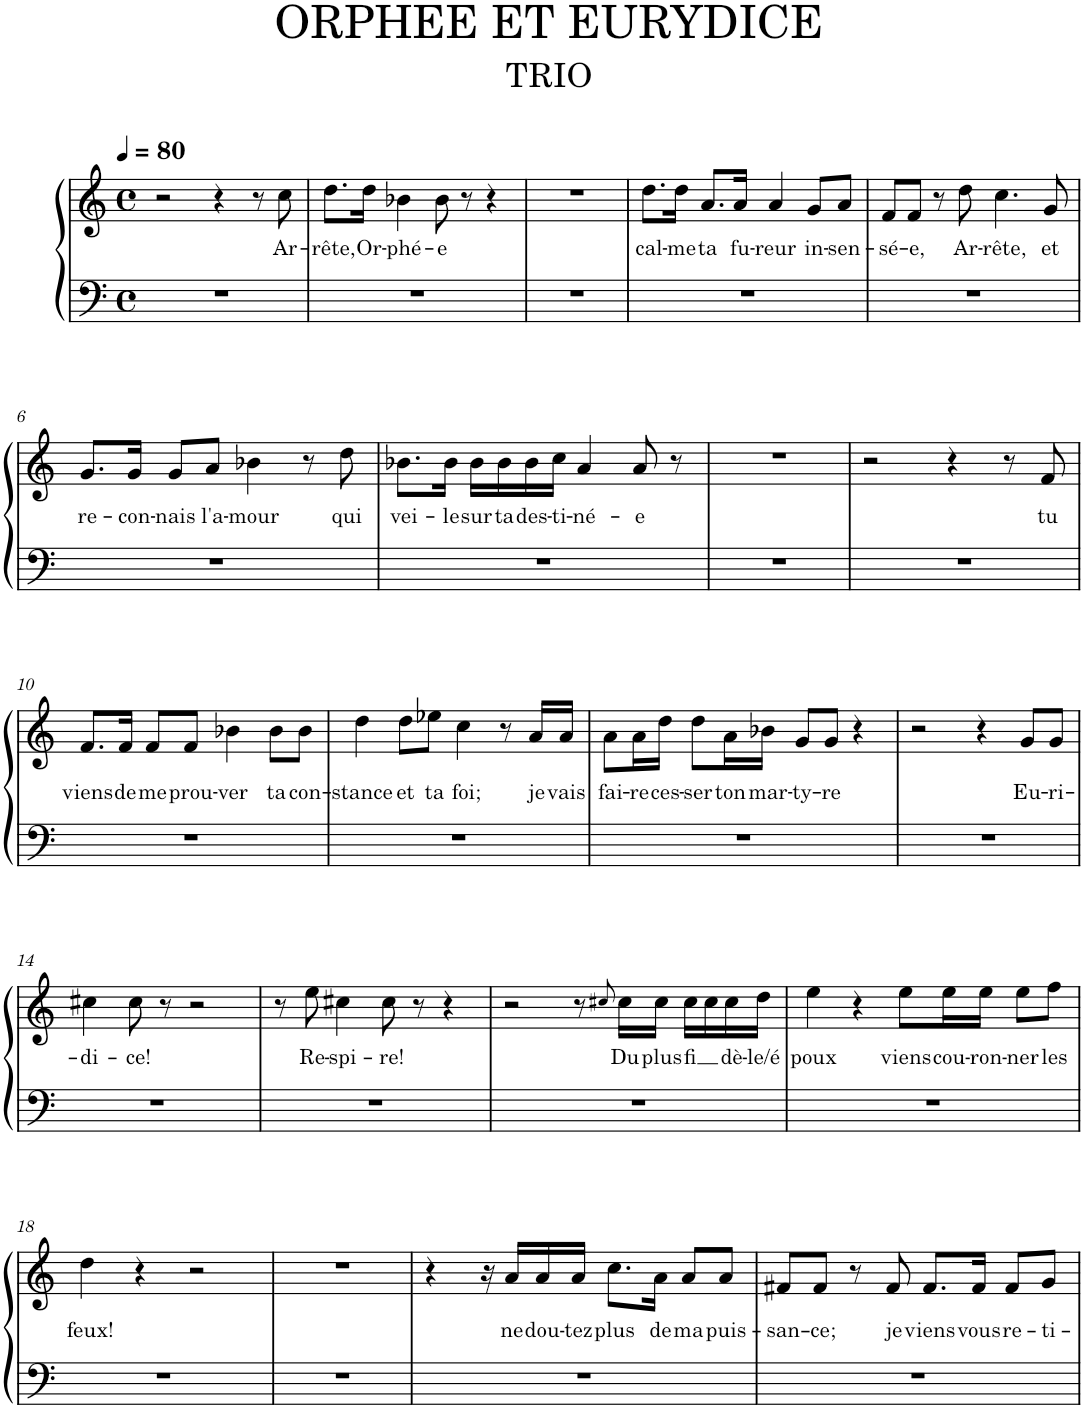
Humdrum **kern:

**kern	**kern	**text
*part1	*part1	*part1
*staff2	*staff1	*staff1
*I"Piano	*	*
*I'Pno.	*	*
*clefF4	*clefG2	*
*k[]	*k[]	*
*M4/4	*M4/4	*
*met(c)	*met(c)	*
*MM80	*MM80	*
=1	=1	=1
1r	2r	.
.	4r	.
.	8r	.
!	!	!LO:LY:b
.	8cc\	Ar-
=2	=2	=2
!	!	!LO:LY:b
1r	8.dd\L	-rête,
!	!	!LO:LY:b
.	16dd\Jk	Or-
!	!	!LO:LY:b
.	4b-X\	-phé-
!	!	!LO:LY:b
.	8b-\	-e
.	8r	.
.	4r	.
=3	=3	=3
1r	1r	.
=4	=4	=4
!	!	!LO:LY:b
1r	8.dd\L	cal-
!	!	!LO:LY:b
.	16dd\Jk	-me
!	!	!LO:LY:b
.	8.a/L	ta
!	!	!LO:LY:b
.	16a/Jk	fu-
!	!	!LO:LY:b
.	4a/	-reur
!	!	!LO:LY:b
.	8g/L	in-
!	!	!LO:LY:b
.	8a/J	-sen-
=5	=5	=5
!	!	!LO:LY:b
1r	8f/L	-sé-
!	!	!LO:LY:b
.	8f/J	-e,
.	8r	.
!	!	!LO:LY:b
.	8dd\	Ar-
!	!	!LO:LY:b
.	4.cc\	-rête,
!	!	!LO:LY:b
.	8g/	et
!!LO:LB:g=z
=6	=6	=6
!	!	!LO:LY:b
1r	8.g/L	re-
!	!	!LO:LY:b
.	16g/Jk	-con-
!	!	!LO:LY:b
.	8g/L	-nais
!	!	!LO:LY:b
.	8a/J	l'a-
!	!	!LO:LY:b
.	4b-X\	-mour
.	8r	.
!	!	!LO:LY:b
.	8dd\	qui
=7	=7	=7
!	!	!LO:LY:b
1r	8.b-X\L	vei-
!	!	!LO:LY:b
.	16b-\Jk	-le
!	!	!LO:LY:b
.	16b-\LL	sur
!	!	!LO:LY:b
.	16b-\	ta
!	!	!LO:LY:b
.	16b-\	des-
!	!	!LO:LY:b
.	16cc\JJ	-ti-
!	!	!LO:LY:b
.	4a/	-né-
!	!	!LO:LY:b
.	8a/	-e
.	8r	.
=8	=8	=8
1r	1r	.
=9	=9	=9
1r	2r	.
.	4r	.
.	8r	.
!	!	!LO:LY:b
.	8f/	tu
!!LO:LB:g=z
=10	=10	=10
!	!	!LO:LY:b
1r	8.f/L	viens
!	!	!LO:LY:b
.	16f/Jk	de
!	!	!LO:LY:b
.	8f/L	me
!	!	!LO:LY:b
.	8f/J	prou-
!	!	!LO:LY:b
.	4b-X\	-ver
!	!	!LO:LY:b
.	8b-\L	ta
!	!	!LO:LY:b
.	8b-\J	con-
=11	=11	=11
!	!	!LO:LY:b
1r	4dd\	-stance
!	!	!LO:LY:b
.	8dd\L	et
!	!	!LO:LY:b
.	8ee-X\J	ta
!	!	!LO:LY:b
.	4cc\	foi;
.	8r	.
!	!	!LO:LY:b
.	16a/LL	je
!	!	!LO:LY:b
.	16a/JJ	vais
=12	=12	=12
!	!	!LO:LY:b
1r	8a\L	fai-
!	!	!LO:LY:b
.	16a\L	-re
!	!	!LO:LY:b
.	16dd\JJ	ces-
!	!	!LO:LY:b
.	8dd\L	-ser
!	!	!LO:LY:b
.	16a\L	ton
!	!	!LO:LY:b
.	16b-X\JJ	mar-
!	!	!LO:LY:b
.	8g/L	-ty-
!	!	!LO:LY:b
.	8g/J	-re
.	4r	.
=13	=13	=13
1r	2r	.
.	4r	.
!	!	!LO:LY:b
.	8g/L	Eu-
!	!	!LO:LY:b
.	8g/J	-ri-
!!LO:LB:g=z
=14	=14	=14
!	!	!LO:LY:b
1r	4cc#X\	-di-
!	!	!LO:LY:b
.	8cc#\	-ce!
.	8r	.
.	2r	.
=15	=15	=15
1r	8r	.
!	!	!LO:LY:b
.	8ee\	Re-
!	!	!LO:LY:b
.	4cc#X\	-spi-
!	!	!LO:LY:b
.	8cc#\	-re!
.	8r	.
.	4r	.
=16	=16	=16
1r	2r	.
.	8r	.
.	8qcc#X/	.
!	!	!LO:LY:b
.	16cc#\LL	Du
!	!	!LO:LY:b
.	16cc#\JJ	plus
!	!	!LO:LY:b
.	16cc#\LL	fi
.	16cc#\	.
!	!	!LO:LY:b
.	16cc#\	dè-
!	!	!LO:LY:b
.	16dd\JJ	-le/é
=17	=17	=17
!	!	!LO:LY:b
1r	4ee\	poux
.	4r	.
!	!	!LO:LY:b
.	8ee\L	viens
!	!	!LO:LY:b
.	16ee\L	cou-
!	!	!LO:LY:b
.	16ee\JJ	-ron-
!	!	!LO:LY:b
.	8ee\L	-ner
!	!	!LO:LY:b
.	8ff\J	les
!!LO:LB:g=z
=18	=18	=18
!	!	!LO:LY:b
1r	4dd\	feux!
.	4r	.
.	2r	.
=19	=19	=19
1r	1r	.
=20	=20	=20
1r	4r	.
.	16r	.
!	!	!LO:LY:b
.	16a/LL	ne
!	!	!LO:LY:b
.	16a/	dou-
!	!	!LO:LY:b
.	16a/JJ	-tez
!	!	!LO:LY:b
.	8.cc\L	plus
!	!	!LO:LY:b
.	16a\Jk	de
!	!	!LO:LY:b
.	8a/L	ma
!	!	!LO:LY:b
.	8a/J	puis-
=21	=21	=21
!	!	!LO:LY:b
1r	8f#X/L	-san-
!	!	!LO:LY:b
.	8f#/J	-ce;
.	8r	.
!	!	!LO:LY:b
.	8f#/	je
!	!	!LO:LY:b
.	8.f#/L	viens
!	!	!LO:LY:b
.	16f#/Jk	vous
!	!	!LO:LY:b
.	8f#/L	re-
!	!	!LO:LY:b
.	8g/J	-ti-
=	=	=
*-	*-	*-
